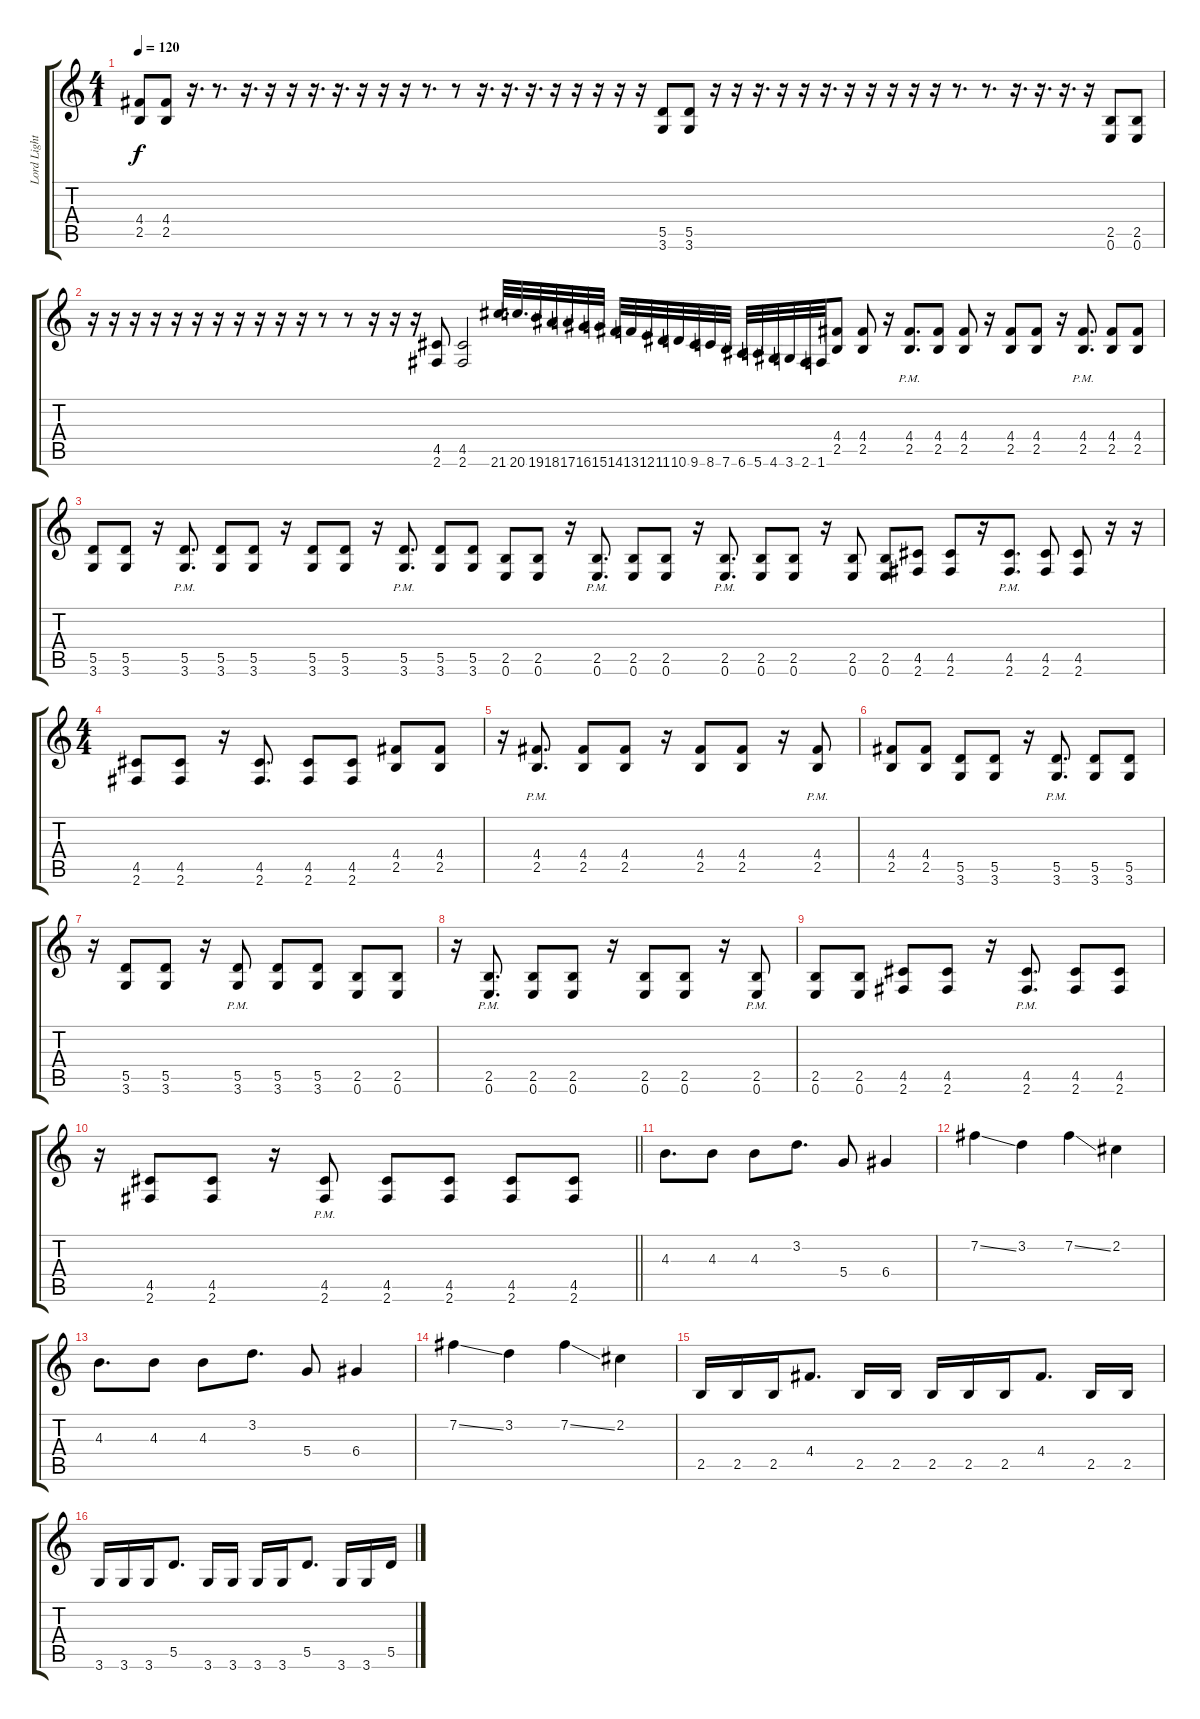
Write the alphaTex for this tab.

\track ("Lord Lightbringer" "Lord Light") {instrument distortionguitar}
\staff {score tabs}
\tuning (E4 B3 G3 D3 A2 E2) {hide}
\ts (4 1)
\tempo 120
\clef g2
\ks c
(4.4 2.5).8{dy f} (4.4 2.5).8 r.16{d} r.8{d} r.16{d} r.16 r.16 r.16{d} r.16{d} r.16 r.16 r.16 r.8{d} r.8 r.16{d} r.16{d} r.16{d} r.16 r.16 r.16 r.16 r.16 (5.5 3.6).8 (5.5 3.6).8 r.16 r.16 r.16{d} r.16 r.16 r.16{d} r.16 r.16 r.16 r.16 r.16 r.8{d} r.8{d} r.16{d} r.16{d} r.16{d} r.16 (2.5 0.6).8 (2.5 0.6).8 |
r.16 r.16 r.16 r.16 r.16 r.16 r.16 r.16 r.16 r.16 r.16 r.8 r.8 r.16 r.16 r.16 (4.5 2.6).8 (4.5 2.6).2 21.6.32{d} 20.6.32{d} 19.6.32 18.6.32 17.6.32 16.6.32 15.6.32 14.6.32 13.6.32 12.6.32 11.6.32 10.6.32 9.6.32 8.6.32 7.6.32 6.6.32 5.6.32 4.6.32 3.6.32 2.6.32 1.6.32 (4.4 2.5).8 (4.4 2.5).8 r.16 (4.4{pm} 2.5).8{d} (4.4 2.5).8 (4.4 2.5).8 r.16 (4.4 2.5).8 (4.4 2.5).8 r.16 (4.4{pm} 2.5).8{d} (4.4 2.5).8 (4.4 2.5).8 |
(5.5 3.6).8 (5.5 3.6).8 r.16 (5.5{pm} 3.6).8{d} (5.5 3.6).8 (5.5 3.6).8 r.16 (5.5 3.6).8 (5.5 3.6).8 r.16 (5.5 3.6{pm}).8{d} (5.5 3.6).8 (5.5 3.6).8 (2.5 0.6).8 (2.5 0.6).8 r.16 (2.5{pm} 0.6).8{d} (2.5 0.6).8 (2.5 0.6).8 r.16 (2.5{pm} 0.6).8{d} (2.5 0.6).8 (2.5 0.6).8 r.16 (2.5 0.6).8 (2.5 0.6).8 (4.5 2.6).8 (4.5 2.6).8 r.16 (4.5{pm} 2.6).8{d} (4.5 2.6).8 (4.5 2.6).8 r.16 r.16 |
\ts (4 4)
(4.5 2.6).8 (4.5 2.6).8 r.16 (4.5 2.6).8{d} (4.5 2.6).8 (4.5 2.6).8 (4.4 2.5).8 (4.4 2.5).8 |
r.16 (4.4{pm} 2.5).8{d} (4.4 2.5).8 (4.4 2.5).8 r.16 (4.4 2.5).8 (4.4 2.5).8 r.16 (4.4 2.5{pm}).8 |
(4.4 2.5).8 (4.4 2.5).8 (5.5 3.6).8 (5.5 3.6).8 r.16 (5.5 3.6{pm}).8{d} (5.5 3.6).8 (5.5 3.6).8 |
r.16 (5.5 3.6).8 (5.5 3.6).8 r.16 (5.5{pm} 3.6).8 (5.5 3.6).8 (5.5 3.6).8 (2.5 0.6).8 (2.5 0.6).8 |
r.16 (2.5{pm} 0.6).8{d} (2.5 0.6).8 (2.5 0.6).8 r.16 (2.5 0.6).8 (2.5 0.6).8 r.16 (2.5 0.6{pm}).8 |
(2.5 0.6).8 (2.5 0.6).8 (4.5 2.6).8 (4.5 2.6).8 r.16 (4.5 2.6{pm}).8{d} (4.5 2.6).8 (4.5 2.6).8 |
\barLineRight lightlight
r.16 (4.5 2.6).8 (4.5 2.6).8 r.16 (4.5{pm} 2.6).8 (4.5 2.6).8 (4.5 2.6).8 (4.5 2.6).8 (4.5 2.6).8 |
4.3.8{d} 4.3.8 4.3.8 3.2.8{d} 5.4.8 6.4.4 |
7.2{ss}.4 3.2.4 7.2{ss}.4 2.2.4 |
4.3.8{d} 4.3.8 4.3.8 3.2.8{d} 5.4.8 6.4.4 |
7.2{ss}.4 3.2.4 7.2{ss}.4 2.2.4 |
2.5.16 2.5.16 2.5.16 4.4.8{d} 2.5.16 2.5.16 2.5.16 2.5.16 2.5.16 4.4.8{d} 2.5.16 2.5.16 |
3.6.16 3.6.16 3.6.16 5.5.8{d} 3.6.16 3.6.16 3.6.16 3.6.16 5.5.8{d} 3.6.16 3.6.16 5.5.16
